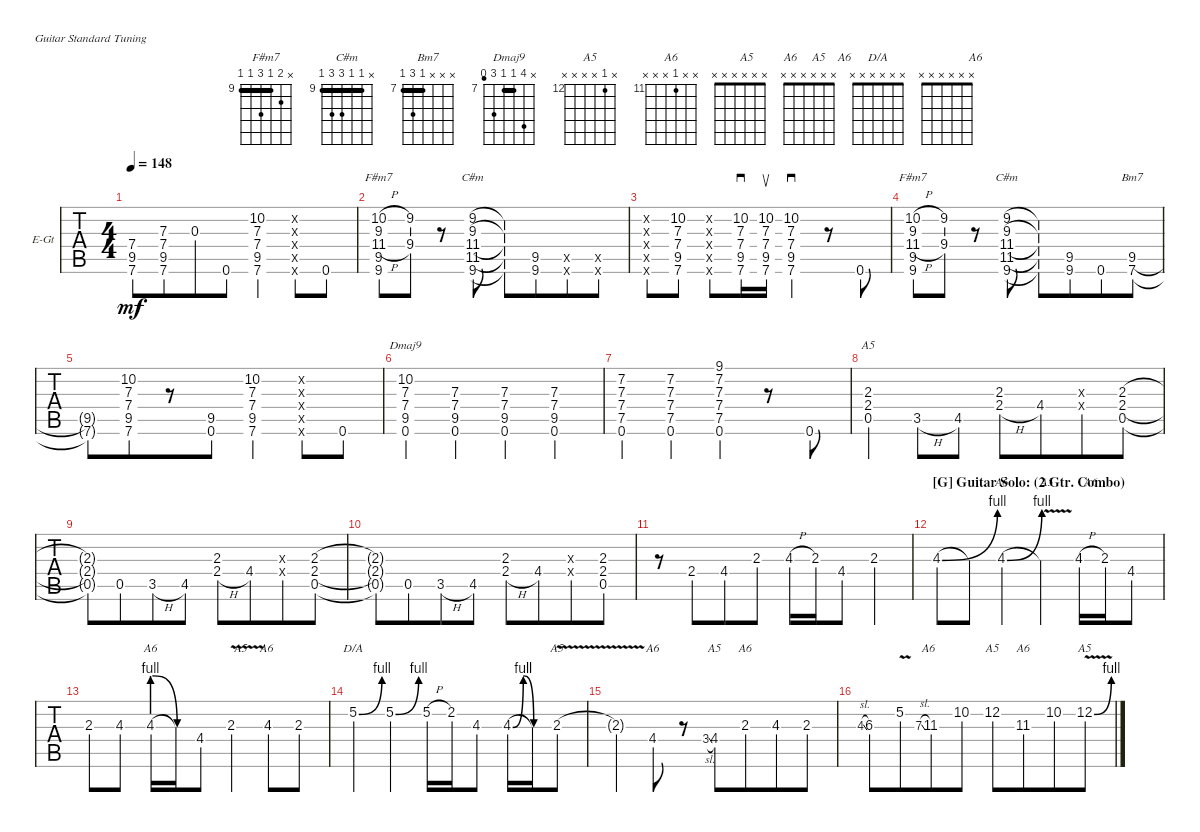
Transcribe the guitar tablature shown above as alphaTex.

\defaultSystemsLayout 4
\bracketExtendMode groupsimilarinstruments
\firstSystemTrackNameOrientation horizontal
\otherSystemsTrackNameOrientation horizontal
\track ("Main" "E-Gt") {solo instrument overdrivenguitar}
\staff {tabs}
\tuning (E4 B3 G3 D3 A2 E2)
\chord ("F#m7" x 10 9 11 9 9) {firstfret 9 barre (9 9)}
\chord ("C#m" x 9 9 11 11 9) {firstfret 9 barre (9 9)}
\chord ("Bm7" x x x 7 9 7) {firstfret 7 barre 7}
\chord ("Dmaj9" x 10 7 7 9 6) {firstfret 7 barre 7}
\chord ("A5" x x x x x x)
\chord ("A6" x x x x x x)
\chord ("                   A5          A6" x x x x x x)
\chord ("               A5    A6" x x x x x x)
\chord ("D/A" x x x x x x)
\chord ("A5" x x 2 x x x)
\chord ("A6" x x x 4 x x)
\chord ("A5" x x x 4 x x)
\chord ("A6" x x 2 x x x)
\chord ("                   A6" x x x x x x)
\chord ("A5" x 12 x x x x) {firstfret 12}
\chord ("A6" x x 11 x x x) {firstfret 11}
\ts (4 4)
\tempo 148
\clef g2
\ks c
(7.4{t} 9.5{t} 7.6{t}).8{dy mf beam merge} (7.4 9.5 7.6 7.3).8{beam merge} 0.3.8{beam merge} 0.6.8 (7.6 9.5 7.4 7.3 10.2).4 (0.2{x} 0.3{x} 0.4{x} 0.5{x} 0.6{x}).8 0.6.8 |
(9.6 9.5 11.4{h} 9.3 10.2{h}).8{ch "F#m7"} (9.2 9.4).8 r.8 (11.5 11.4 9.3 9.6 9.2).8{ch "C#m"} (11.5{t} 11.4{t} 9.3{t} 9.6{t} 9.2{t}).8{beam merge} (9.6 9.5).8{beam merge} (0.6{x} 0.5{x}).8{beam merge} (0.6{x} 0.5{x}).8{beam merge} |
(0.6{x} 0.5{x} 0.4{x} 0.3{x} 0.2{x}).8 (7.6 9.5 7.4 7.3 10.2).8 (7.6{x} 9.5{x} 7.4{x} 7.3{x} 10.2{x}).8 (7.6 9.5 7.4 7.3 10.2).16{sd} (7.6 9.5 7.4 7.3 10.2).16{su} (7.6 9.5 7.4 7.3 10.2).4{sd} r.8 0.6.8 |
(9.6 9.5 11.4{h} 9.3 10.2{h}).8{ch "F#m7"} (9.2 9.4).8 r.8 (11.5 11.4 9.3 9.6 9.2).8{ch "C#m"} (11.5{t} 11.4{t} 9.3{t} 9.6{t} 9.2{t}).8{beam merge} (9.6 9.5).8{beam merge} 0.6.8{beam merge} (7.6 9.5).8{ch "Bm7"} |
(9.5{t} 7.6{t}).8{beam merge} (7.4 9.5 7.6 7.3 10.2).8{beam merge} r.8{beam merge} (0.6 9.5).8 (7.6 9.5 7.4 7.3 10.2).4 (0.2{x} 0.3{x} 0.4{x} 0.5{x} 0.6{x}).8 0.6.8 |
(0.6 9.5 7.4 7.3 10.2).4{ch "Dmaj9"} (0.6 9.5 7.4 7.3).4 (0.6 9.5 7.4 7.3).4 (0.6 9.5 7.4 7.3).4 |
(7.2 7.3 7.4 7.5 0.6).4 (7.2 7.3 7.4 7.5 0.6).4 (7.2 7.3 7.4 7.5 0.6 9.1).4 r.8 0.6.8 |
(0.5 2.4 2.3).4{ch "A5"} 3.5{h}.8 4.5.8 (2.3 2.4{h}).8{beam merge} 4.4.8{beam merge} (0.4{x} 0.3{x}).8{beam merge} (0.5 2.4 2.3).8 |
(0.5{t} 2.4{t} 2.3{t}).8{beam merge} 0.5.8{beam merge} 3.5{h}.8{beam merge} 4.5.8 (2.3 2.4{h}).8{beam merge} 4.4.8{beam merge} (0.4{x} 0.3{x}).8{beam merge} (0.5 2.4 2.3).8 |
(0.5{t} 2.4{t} 2.3{t}).8{beam merge} 0.5.8{beam merge} 3.5{h}.8{beam merge} 4.5.8 (2.3 2.4{h}).8{beam merge} 4.4.8{beam merge} (0.4{x} 0.3{x}).8{beam merge} (0.5 2.4 2.3).8 |
r.8 2.4.8{beam merge} 4.4.8{beam merge} 2.3.8 4.3{h}.16{beam merge} 2.3.16 4.4.8 2.3.4 |
\section ("G" "Guitar Solo: (2 Gtr. Combo)")
4.3{be (bend 0 0 15 4)}.8 4.3{t}.8 4.3{be (bend 0 0 15 4)}.4{ch "A6"} 4.3{v t}.4{ch "                   A5          A6"} 4.3{h}.16 2.3.16 4.4.8 |
2.3.8 4.3.8 4.3{be (prebendrelease 0 4 15 0)}.16{ch "A6"} 4.3{be (hold 0 0 60 0) t}.16 4.4.8 2.3{v}.4{ch "               A5    A6"} 4.3.8 2.3.8 |
5.2{be (bend 0 0 15 4)}.4{ch "D/A"} 5.2{be (bend 0 0 15 4)}.4 5.2{h}.16 2.2.16 4.3.8 4.3{be (bendrelease 0 0 10.2 4 20.4 4 30 0)}.16 4.3{be (hold 0 0 60 0) t}.16 2.3{v}.8{ch "A5"} |
2.3{t}.4 4.4.8{ch "A6"} r.8 3.4{sl}.8{gr} 4.4.8{ch "A5" beam merge} 2.3.8{ch "A6" beam merge} 4.3.8{beam merge} 2.3.8 |
4.3{sl}.8{gr beam merge} 6.3.8{beam merge} 5.2{v}.8{ch "                   A6" beam merge} 7.3{sl}.8{gr beam merge} 11.3.8 10.2.8{beam split} 12.2.8{ch "A5"} 11.3.8{ch "A6" beam merge} 10.2.8{beam merge} 12.2{be (bend 0 0 15 4) v}.8{ch "A5"}
